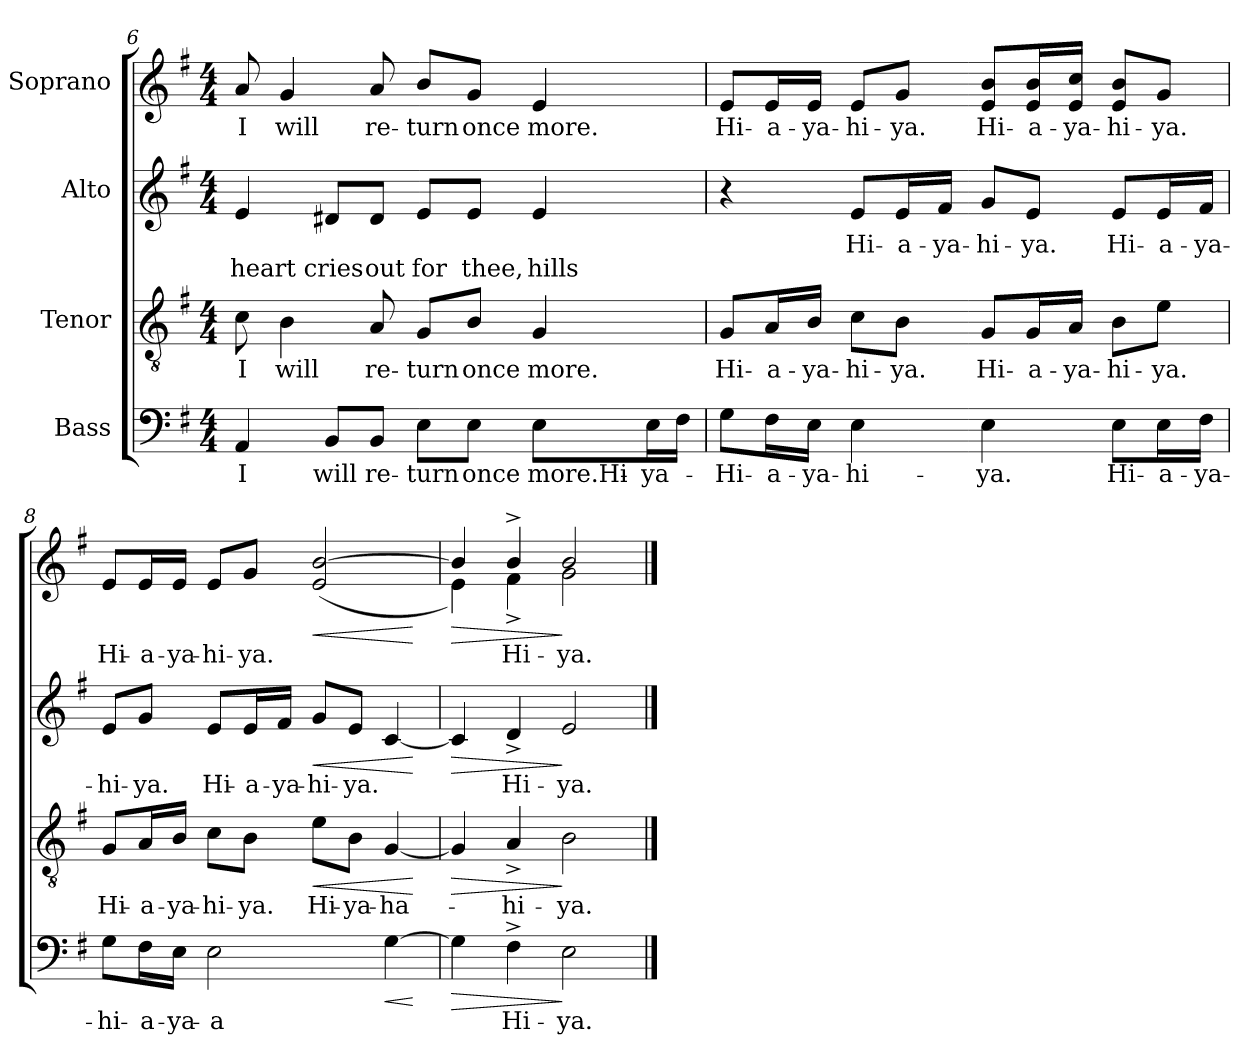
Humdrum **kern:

**kern	**text	**dynam	**kern	**text	**dynam	**kern	**text	**text	**dynam	**kern	**text	**dynam
*part4	*part4	*part4	*part3	*part3	*part3	*part2	*part2	*part2	*part2	*part1	*part1	*part1
*staff4	*staff4	*staff4	*staff3	*staff3	*staff3	*staff2	*staff2	*staff2	*staff2	*staff1	*staff1	*staff1
*I"Bass	*	*	*I"Tenor	*	*	*I"Alto	*	*	*	*I"Soprano	*	*
*clefF4	*	*	*clefGv2	*	*	*clefG2	*	*	*	*clefG2	*	*
*k[f#]	*	*	*k[f#]	*	*	*k[f#]	*	*	*	*k[f#]	*	*
*G:	*	*	*G:	*	*	*G:	*	*	*	*G:	*	*
*M4/4	*	*	*M4/4	*	*	*M4/4	*	*	*	*M4/4	*	*
=6	=6	=6	=6	=6	=6	=6	=6	=6	=6	=6	=6	=6
!	!LO:LY:b	!	!	!LO:LY:b	!	!	!	!LO:LY:b	!	!	!LO:LY:b	!
4AA/	I	.	8c\	I	.	4e/	.	heart	.	8a/	I	.
!	!	!	!	!LO:LY:b	!	!	!	!	!	!	!LO:LY:b	!
.	.	.	4B\	will	.	.	.	.	.	4g/	will	.
!	!LO:LY:b:rj	!	!	!	!	!	!	!LO:LY:b:rj	!	!	!	!
8BB/L	will	.	.	.	.	8d#X/L	.	cries	.	.	.	.
!	!LO:LY:b	!	!	!LO:LY:b	!	!	!	!LO:LY:b	!	!	!LO:LY:b	!
8BB/J	re-	.	8A/	re-	.	8d#/J	.	out	.	8a/	re-	.
!	!LO:LY:b	!	!	!LO:LY:b	!	!	!	!LO:LY:b	!	!	!LO:LY:b	!
8E\L	-turn	.	8G/L	-turn	.	8e/L	.	for	.	8b/L	-turn	.
!	!LO:LY:b	!	!	!LO:LY:b	!	!	!	!LO:LY:b	!	!	!LO:LY:b	!
8E\J	once	.	8B/J	once	.	8e/J	.	thee,	.	8g/J	once	.
!	!LO:LY:b	!	!	!LO:LY:b	!	!	!	!LO:LY:b	!	!	!LO:LY:b	!
8E\L	more.Hi-	.	4G/	more.	.	4e/	.	hills	.	4e/	more.	.
!	!LO:LY:b	!	!	!	!	!	!	!	!	!	!	!
16E\L	-ya-	.	.	.	.	.	.	.	.	.	.	.
16F#\JJ	.	.	.	.	.	.	.	.	.	.	.	.
!!LO:PB:g=z
=7	=7	=7	=7	=7	=7	=7	=7	=7	=7	=7	=7	=7
!	!LO:LY:b	!	!	!LO:LY:b	!	!	!	!	!	!	!LO:LY:b	!
8G\L	-Hi-	.	8G/L	Hi-	.	4r	.	.	.	8e/L	Hi-	.
!	!LO:LY:b	!	!	!LO:LY:b	!	!	!	!	!	!	!LO:LY:b	!
16F#\L	-a-	.	16A/L	-a-	.	.	.	.	.	16e/L	-a-	.
!	!LO:LY:b	!	!	!LO:LY:b	!	!	!	!	!	!	!LO:LY:b	!
16E\JJ	-ya-	.	16B/JJ	-ya-	.	.	.	.	.	16e/JJ	-ya-	.
!	!LO:LY:b:rj	!	!	!LO:LY:b:rj	!	!	!LO:LY:b	!	!	!	!LO:LY:b:rj	!
4E\	-hi-	.	8c\L	-hi-	.	8e/L	Hi-	.	.	8e/L	-hi-	.
!	!	!	!	!LO:LY:b	!	!	!LO:LY:b	!	!	!	!LO:LY:b	!
.	.	.	8B\J	-ya.	.	16e/L	-a-	.	.	8g/J	-ya.	.
!	!	!	!	!	!	!	!LO:LY:b	!	!	!	!	!
.	.	.	.	.	.	16f#/JJ	-ya-	.	.	.	.	.
!	!LO:LY:b	!	!	!LO:LY:b	!	!	!LO:LY:b:rj	!	!	!	!LO:LY:b	!
4E\	-ya.	.	8G/L	Hi-	.	8g/L	-hi-	.	.	8e/ 8b/L	Hi-	.
!	!	!	!	!LO:LY:b	!	!	!LO:LY:b	!	!	!	!LO:LY:b	!
.	.	.	16G/L	-a-	.	8e/J	-ya.	.	.	16e/ 16b/L	-a-	.
!	!	!	!	!LO:LY:b	!	!	!	!	!	!	!LO:LY:b	!
.	.	.	16A/JJ	-ya-	.	.	.	.	.	16e/ 16cc/JJ	-ya-	.
!	!LO:LY:b	!	!	!LO:LY:b:rj	!	!	!LO:LY:b	!	!	!	!LO:LY:b:rj	!
8E\L	Hi-	.	8B\L	-hi-	.	8e/L	Hi-	.	.	8e/ 8b/L	-hi-	.
!	!LO:LY:b	!	!	!LO:LY:b	!	!	!LO:LY:b	!	!	!	!LO:LY:b	!
16E\L	-a-	.	8e\J	-ya.	.	16e/L	-a-	.	.	8g/J	-ya.	.
!	!LO:LY:b	!	!	!	!	!	!LO:LY:b	!	!	!	!	!
16F#\JJ	-ya-	.	.	.	.	16f#/JJ	-ya-	.	.	.	.	.
=8	=8	=8	=8	=8	=8	=8	=8	=8	=8	=8	=8	=8
!	!LO:LY:b	!	!	!LO:LY:b	!	!	!LO:LY:b	!	!	!	!LO:LY:b	!
8G\L	-hi-	.	8G/L	Hi-	.	8e/L	-hi-	.	.	8e/L	Hi-	.
!	!LO:LY:b	!	!	!LO:LY:b	!	!	!LO:LY:b	!	!	!	!LO:LY:b	!
16F#\L	-a-	.	16A/L	-a-	.	8g/J	-ya.	.	.	16e/L	-a-	.
!	!LO:LY:b	!	!	!LO:LY:b	!	!	!	!	!	!	!LO:LY:b	!
16E\JJ	-ya-	.	16B/JJ	-ya-	.	.	.	.	.	16e/JJ	-ya-	.
!	!LO:LY:b:rj	!	!	!LO:LY:b:rj	!	!	!LO:LY:b	!	!	!	!LO:LY:b:rj	!
2E\	-a	.	8c\L	-hi-	.	8e/L	Hi-	.	.	8e/L	-hi-	.
!	!	!	!	!LO:LY:b	!	!	!LO:LY:b	!	!	!	!LO:LY:b	!
.	.	.	8B\J	-ya.	.	16e/L	-a-	.	.	8g/J	-ya.	.
!	!	!	!	!	!	!	!LO:LY:b	!	!	!	!	!
.	.	.	.	.	.	16f#/JJ	-ya-	.	.	.	.	.
!	!	!	!	!LO:LY:b	!LO:HP:b	!	!LO:LY:b:rj	!	!LO:HP:b	!	!	!LO:HP:b
.	.	.	8e\L	Hi-	<	8g/L	-hi-	.	<	(<2e/ [>2b/	.	<
!	!	!	!	!LO:LY:b	!	!	!LO:LY:b	!	!	!	!	!
.	.	.	8B\J	-ya-	.	8e/J	-ya.	.	.	.	.	.
!	!	!LO:HP:b	!	!LO:LY:b	!	!	!	!	!	!	!	!
[>4G\	.	<	[<4G/	-ha-	.	[<4c/	.	.	.	.	.	.
.	.	[	.	.	[	.	.	.	[	.	.	[
=9	=9	=9	=9	=9	=9	=9	=9	=9	=9	=9	=9	=9
!	!	!LO:HP:b	!	!	!LO:HP:b	!	!	!	!LO:HP:b	!	!	!LO:HP:b
*	*	*	*	*	*	*	*	*	*	*^	*	*
4G\]	.	>	4G/]	.	>	4c/]	.	.	>	4b/]	4e\)	.	>
!	!LO:LY:b	!	!	!LO:LY:b	!	!	!LO:LY:b	!	!	!	!	!LO:LY:b	!
4F#^>\	Hi-	.	4A^</	-hi-	.	4d^</	Hi-	.	.	4b^>/	4f#^<\	Hi-	.
!	!LO:LY:b	!	!	!LO:LY:b	!	!	!LO:LY:b	!	!	!	!	!LO:LY:b	!
2E\	-ya.	]	2B\	-ya.	]	2e/	-ya.	.	]	2b/	2g\	-ya.	]
*	*	*	*	*	*	*	*	*	*	*v	*v	*	*
==	==	==	==	==	==	==	==	==	==	==	==	==
*-	*-	*-	*-	*-	*-	*-	*-	*-	*-	*-	*-	*-
